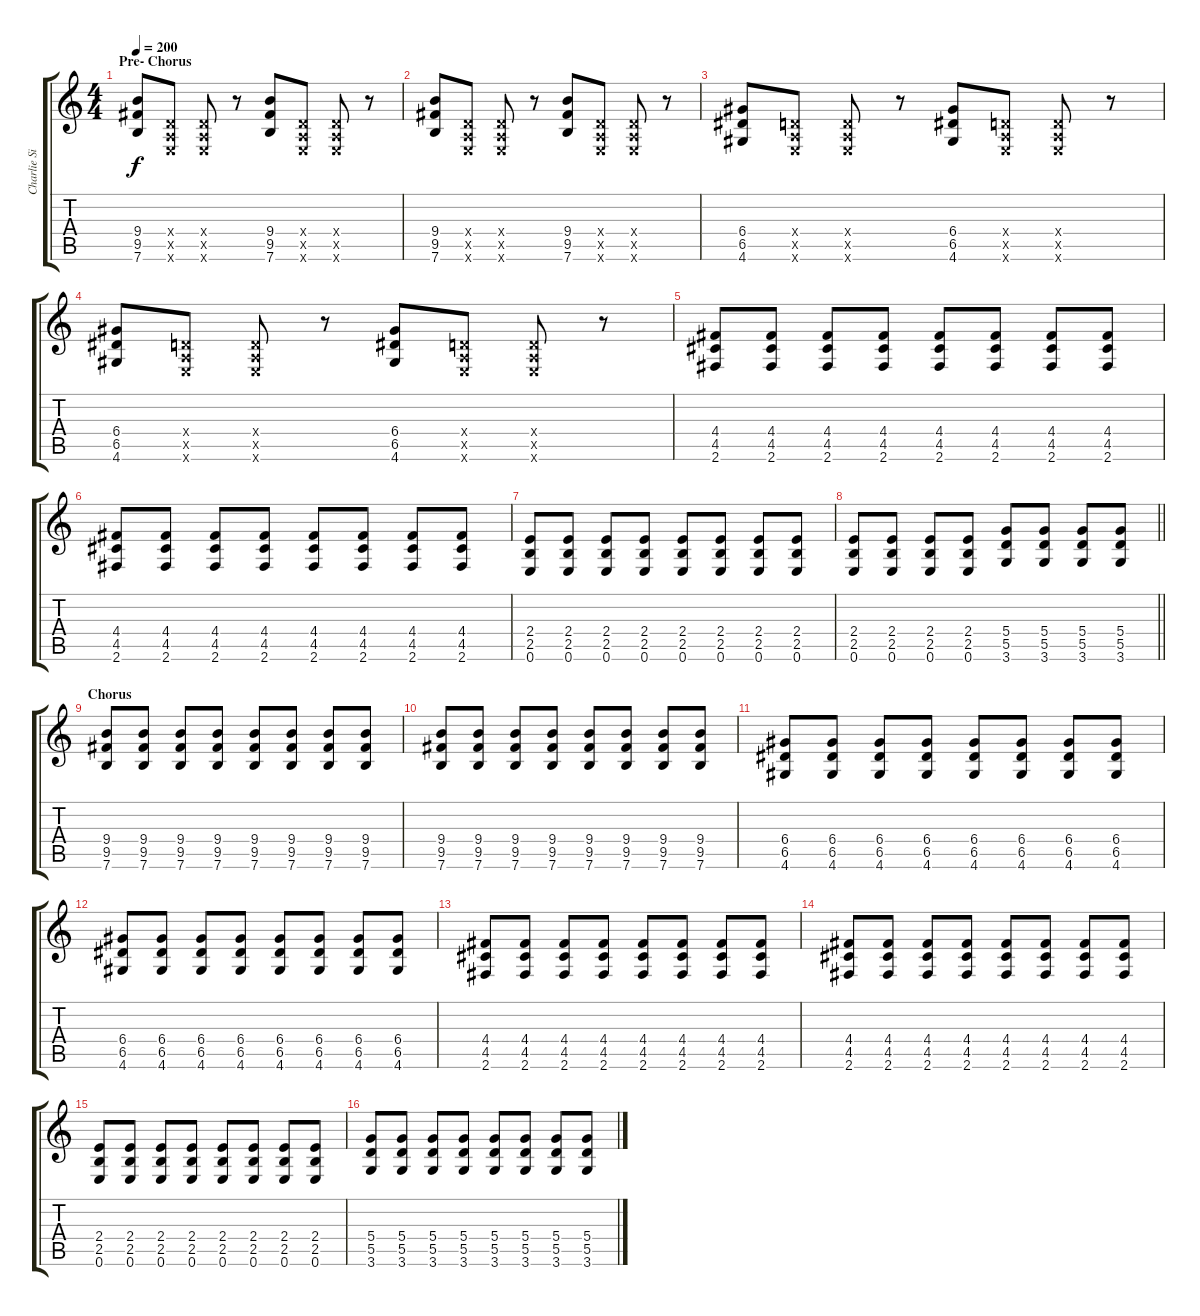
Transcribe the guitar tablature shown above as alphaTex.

\track ("Charlie Simpson" "Charlie Si") {instrument distortionguitar}
\staff {score tabs}
\tuning (E4 B3 G3 D3 A2 E2) {hide}
\ts (4 4)
\section ("" "Pre- Chorus")
\tempo 200
\clef g2
\ks c
(9.4 9.5 7.6).8{dy f} (0.4{x} 0.5{x} 0.6{x}).8 (0.4{x} 0.5{x} 0.6{x}).8 r.8 (9.4 9.5 7.6).8 (0.4{x} 0.5{x} 0.6{x}).8 (0.4{x} 0.5{x} 0.6{x}).8 r.8 |
(9.4 9.5 7.6).8 (0.4{x} 0.5{x} 0.6{x}).8 (0.4{x} 0.5{x} 0.6{x}).8 r.8 (9.4 9.5 7.6).8 (0.4{x} 0.5{x} 0.6{x}).8 (0.4{x} 0.5{x} 0.6{x}).8 r.8 |
(6.4 6.5 4.6).8 (0.4{x} 0.5{x} 0.6{x}).8 (0.4{x} 0.5{x} 0.6{x}).8 r.8 (6.4 6.5 4.6).8 (0.4{x} 0.5{x} 0.6{x}).8 (0.4{x} 0.5{x} 0.6{x}).8 r.8 |
(6.4 6.5 4.6).8 (0.4{x} 0.5{x} 0.6{x}).8 (0.4{x} 0.5{x} 0.6{x}).8 r.8 (6.4 6.5 4.6).8 (0.4{x} 0.5{x} 0.6{x}).8 (0.4{x} 0.5{x} 0.6{x}).8 r.8 |
(4.4 4.5 2.6).8 (4.4 4.5 2.6).8 (4.4 4.5 2.6).8 (4.4 4.5 2.6).8 (4.4 4.5 2.6).8 (4.4 4.5 2.6).8 (4.4 4.5 2.6).8 (4.4 4.5 2.6).8 |
(4.4 4.5 2.6).8 (4.4 4.5 2.6).8 (4.4 4.5 2.6).8 (4.4 4.5 2.6).8 (4.4 4.5 2.6).8 (4.4 4.5 2.6).8 (4.4 4.5 2.6).8 (4.4 4.5 2.6).8 |
(2.4 2.5 0.6).8 (2.4 2.5 0.6).8 (2.4 2.5 0.6).8 (2.4 2.5 0.6).8 (2.4 2.5 0.6).8 (2.4 2.5 0.6).8 (2.4 2.5 0.6).8 (2.4 2.5 0.6).8 |
\barLineRight lightlight
(2.4 2.5 0.6).8 (2.4 2.5 0.6).8 (2.4 2.5 0.6).8 (2.4 2.5 0.6).8 (5.4 5.5 3.6).8 (5.4 5.5 3.6).8 (5.4 5.5 3.6).8 (5.4 5.5 3.6).8 |
\section ("" "Chorus")
(9.4 9.5 7.6).8 (9.4 9.5 7.6).8 (9.4 9.5 7.6).8 (9.4 9.5 7.6).8 (9.4 9.5 7.6).8 (9.4 9.5 7.6).8 (9.4 9.5 7.6).8 (9.4 9.5 7.6).8 |
(9.4 9.5 7.6).8 (9.4 9.5 7.6).8 (9.4 9.5 7.6).8 (9.4 9.5 7.6).8 (9.4 9.5 7.6).8 (9.4 9.5 7.6).8 (9.4 9.5 7.6).8 (9.4 9.5 7.6).8 |
(6.4 6.5 4.6).8 (6.4 6.5 4.6).8 (6.4 6.5 4.6).8 (6.4 6.5 4.6).8 (6.4 6.5 4.6).8 (6.4 6.5 4.6).8 (6.4 6.5 4.6).8 (6.4 6.5 4.6).8 |
(6.4 6.5 4.6).8 (6.4 6.5 4.6).8 (6.4 6.5 4.6).8 (6.4 6.5 4.6).8 (6.4 6.5 4.6).8 (6.4 6.5 4.6).8 (6.4 6.5 4.6).8 (6.4 6.5 4.6).8 |
(4.4 4.5 2.6).8 (4.4 4.5 2.6).8 (4.4 4.5 2.6).8 (4.4 4.5 2.6).8 (4.4 4.5 2.6).8 (4.4 4.5 2.6).8 (4.4 4.5 2.6).8 (4.4 4.5 2.6).8 |
(4.4 4.5 2.6).8 (4.4 4.5 2.6).8 (4.4 4.5 2.6).8 (4.4 4.5 2.6).8 (4.4 4.5 2.6).8 (4.4 4.5 2.6).8 (4.4 4.5 2.6).8 (4.4 4.5 2.6).8 |
(2.4 2.5 0.6).8 (2.4 2.5 0.6).8 (2.4 2.5 0.6).8 (2.4 2.5 0.6).8 (2.4 2.5 0.6).8 (2.4 2.5 0.6).8 (2.4 2.5 0.6).8 (2.4 2.5 0.6).8 |
(5.4 5.5 3.6).8 (5.4 5.5 3.6).8 (5.4 5.5 3.6).8 (5.4 5.5 3.6).8 (5.4 5.5 3.6).8 (5.4 5.5 3.6).8 (5.4 5.5 3.6).8 (5.4 5.5 3.6).8
